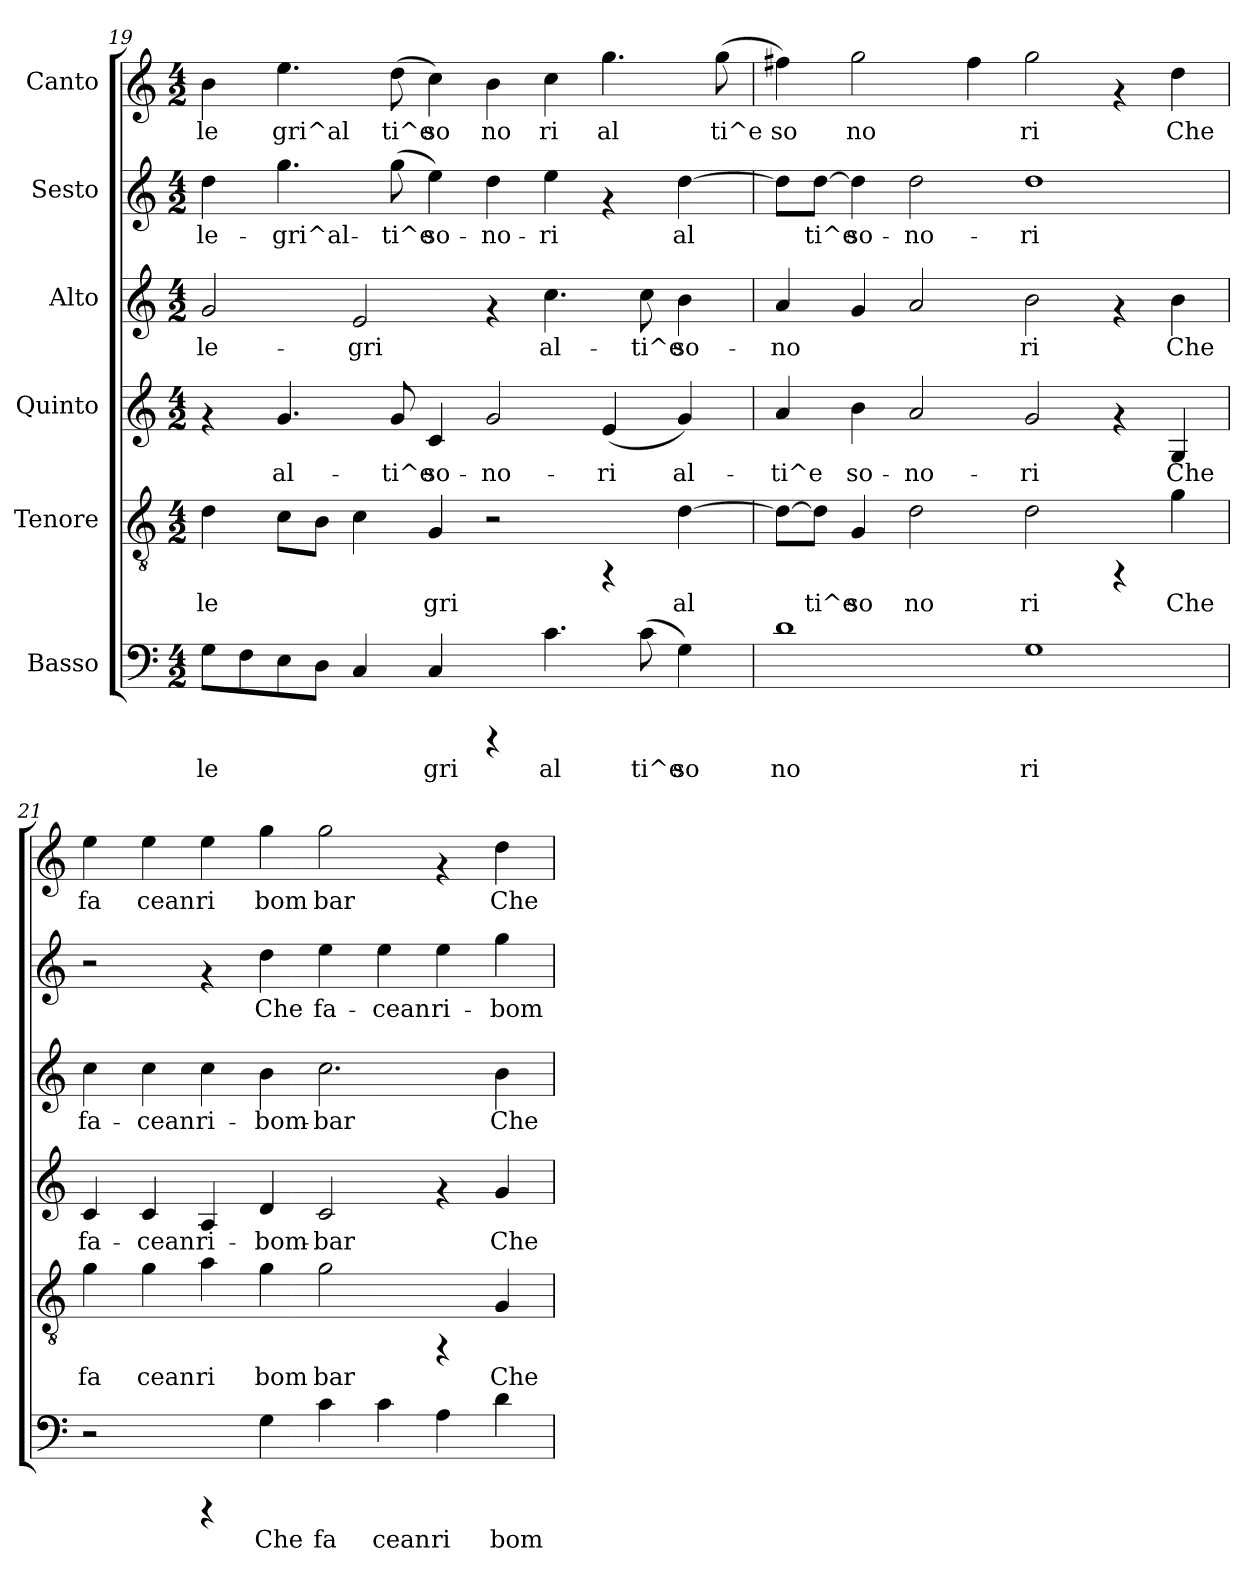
**kern	**text	**kern	**text	**kern	**text	**kern	**text	**kern	**text	**kern	**text
*part6	*part6	*part5	*part5	*part4	*part4	*part3	*part3	*part2	*part2	*part1	*part1
*staff6	*staff6	*staff5	*staff5	*staff4	*staff4	*staff3	*staff3	*staff2	*staff2	*staff1	*staff1
*I"Basso	*	*I"Tenore	*	*I"Quinto	*	*I"Alto	*	*I"Sesto	*	*I"Canto	*
*clefF4	*	*clefGv2	*	*clefG2	*	*clefG2	*	*clefG2	*	*clefG2	*
*k[]	*	*k[]	*	*k[]	*	*k[]	*	*k[]	*	*k[]	*
*C:	*	*C:	*	*C:	*	*C:	*	*C:	*	*C:	*
*M4/2	*	*M4/2	*	*M4/2	*	*M4/2	*	*M4/2	*	*M4/2	*
=19	=19	=19	=19	=19	=19	=19	=19	=19	=19	=19	=19
!	!LO:LY:b:cj	!	!LO:LY:b:cj	!	!	!	!LO:LY:b:cj	!	!LO:LY:b:cj	!	!LO:LY:b:cj
8G\L	le	4d\	le	4rf	.	2g/	-le-	4dd\	-le-	4b\	le
!	!LO:LY:b:cj	!	!	!	!	!	!	!	!	!	!
8F\	.	.	.	.	.	.	.	.	.	.	.
!	!LO:LY:b:cj	!	!LO:LY:b:cj	!	!LO:LY:b:cj	!	!	!	!LO:LY:b:cj	!	!LO:LY:b:cj
8E\	.	8c\L	.	4.g/	al-	.	.	4.gg\	-gri^al-	4.ee\	gri^al
!	!LO:LY:b:cj	!	!LO:LY:b:cj	!	!	!	!	!	!	!	!
8D\J	.	8B\J	.	.	.	.	.	.	.	.	.
!	!LO:LY:b:cj	!	!LO:LY:b:cj	!	!	!	!LO:LY:b:cj	!	!	!	!
4C/	.	4c\	.	.	.	2e/	-gri	.	.	.	.
!	!	!	!	!	!LO:LY:b:cj	!	!	!	!LO:LY:b:cj	!	!LO:LY:b:cj
.	.	.	.	8g/	-ti^e	.	.	(<8gg\	-ti^e	(<8dd\	ti^e
!	!LO:LY:b:cj	!	!LO:LY:b:cj	!	!LO:LY:b:cj	!	!	!	!LO:LY:b:cj	!	!LO:LY:b:cj
4C/	gri	4G/	gri	4c/	so-	.	.	4ee\)	so-	4cc\)	so
!	!	!	!	!	!LO:LY:b:cj	!	!	!	!LO:LY:b:cj	!	!LO:LY:b:cj
4rCCC	.	2r	.	2g/	-no-	4rf	.	4dd\	-no-	4b\	no
!	!LO:LY:b:cj	!	!	!	!	!	!LO:LY:b:cj	!	!LO:LY:b:cj	!	!LO:LY:b:cj
4.c\	al	.	.	.	.	4.cc\	al-	4ee\	-ri	4cc\	ri
!	!	!	!	!	!LO:LY:b:cj	!	!	!	!	!	!LO:LY:b:cj
.	.	4rFF	.	(>4e/	-ri	.	.	4rf	.	4.gg\	al
!	!LO:LY:b:cj	!	!	!	!	!	!LO:LY:b:cj	!	!	!	!
(<8c\	ti^e	.	.	.	.	8cc\	-ti^e	.	.	.	.
!	!LO:LY:b:cj	!	!LO:LY:b:cj	!	!LO:LY:b:cj	!	!LO:LY:b:cj	!	!LO:LY:b:cj	!	!
4G\)	so	[>4d\	al	4g/)	al-	4b\	so-	[>4dd\	al-	.	.
!	!	!	!	!	!	!	!	!	!	!	!LO:LY:b:cj
.	.	.	.	.	.	.	.	.	.	(<8gg\	ti^e
=20	=20	=20	=20	=20	=20	=20	=20	=20	=20	=20	=20
!	!LO:LY:b:cj	!	!LO:LY:b:cj	!	!LO:LY:b:cj	!	!LO:LY:b:cj	!	!LO:LY:b:cj	!	!LO:LY:b:cj
1d	no	8d\L_>	.	4a/	-ti^e	4a/	-no-	8dd\L]	--	4ff#X\)	so
!	!	!	!LO:LY:b:cj	!	!	!	!	!	!LO:LY:b:cj	!	!
.	.	8d\J]	ti^e	.	.	.	.	[<8dd\J	-ti^e	.	.
!	!	!	!LO:LY:b:cj	!	!LO:LY:b:cj	!	!LO:LY:b:cj	!	!LO:LY:b:cj	!	!LO:LY:b:cj
.	.	4G/	so	4b\	so-	4g/	--	4dd\]	so-	2gg\	no
!	!	!	!LO:LY:b:cj	!	!LO:LY:b:cj	!	!LO:LY:b:cj	!	!LO:LY:b:cj	!	!
.	.	2d\	no	2a/	-no-	2a/	--	2dd\	-no-	.	.
!	!	!	!	!	!	!	!	!	!	!	!LO:LY:b:cj
.	.	.	.	.	.	.	.	.	.	4ff#\	.
!	!LO:LY:b:cj	!	!LO:LY:b:cj	!	!LO:LY:b:cj	!	!LO:LY:b:cj	!	!LO:LY:b:cj	!	!LO:LY:b:cj
1G	ri	2d\	ri	2g/	-ri	2b\	-ri	1dd	-ri	2gg\	ri
.	.	4rFF	.	4rf	.	4rf	.	.	.	4rf	.
!	!	!	!LO:LY:b:cj	!	!LO:LY:b:cj	!	!LO:LY:b:cj	!	!	!	!LO:LY:b:cj
.	.	4g\	Che	4G/	Che	4b\	Che	.	.	4dd\	Che
=21	=21	=21	=21	=21	=21	=21	=21	=21	=21	=21	=21
!	!	!	!LO:LY:b:cj	!	!LO:LY:b:cj	!	!LO:LY:b:cj	!	!	!	!LO:LY:b:cj
2r	.	4g\	fa	4c/	fa-	4cc\	fa-	2r	.	4ee\	fa
!	!	!	!LO:LY:b:cj	!	!LO:LY:b:cj	!	!LO:LY:b:cj	!	!	!	!LO:LY:b:cj
.	.	4g\	cean	4c/	-cean	4cc\	-cean	.	.	4ee\	cean
!	!	!	!LO:LY:b:cj	!	!LO:LY:b:cj	!	!LO:LY:b:cj	!	!	!	!LO:LY:b:cj
4rCCC	.	4a\	ri	4A/	ri-	4cc\	ri-	4rf	.	4ee\	ri
!	!LO:LY:b:cj	!	!LO:LY:b:cj	!	!LO:LY:b:cj	!	!LO:LY:b:cj	!	!LO:LY:b:cj	!	!LO:LY:b:cj
4G\	Che	4g\	bom	4d/	-bom-	4b\	-bom-	4dd\	Che	4gg\	bom
!	!LO:LY:b:cj	!	!LO:LY:b:cj	!	!LO:LY:b:cj	!	!LO:LY:b:cj	!	!LO:LY:b:cj	!	!LO:LY:b:cj
4c\	fa	2g\	bar	2c/	-bar	2.cc\	-bar	4ee\	fa-	2gg\	bar
!	!LO:LY:b:cj	!	!	!	!	!	!	!	!LO:LY:b:cj	!	!
4c\	cean	.	.	.	.	.	.	4ee\	-cean	.	.
!	!LO:LY:b:cj	!	!	!	!	!	!	!	!LO:LY:b:cj	!	!
4A\	ri	4rFF	.	4rf	.	.	.	4ee\	ri-	4rf	.
!	!LO:LY:b:cj	!	!LO:LY:b:cj	!	!LO:LY:b:cj	!	!LO:LY:b:cj	!	!LO:LY:b:cj	!	!LO:LY:b:cj
4d\	bom	4G/	Che	4g/	Che	4b\	Che	4gg\	-bom-	4dd\	Che
=	=	=	=	=	=	=	=	=	=	=	=
*-	*-	*-	*-	*-	*-	*-	*-	*-	*-	*-	*-
